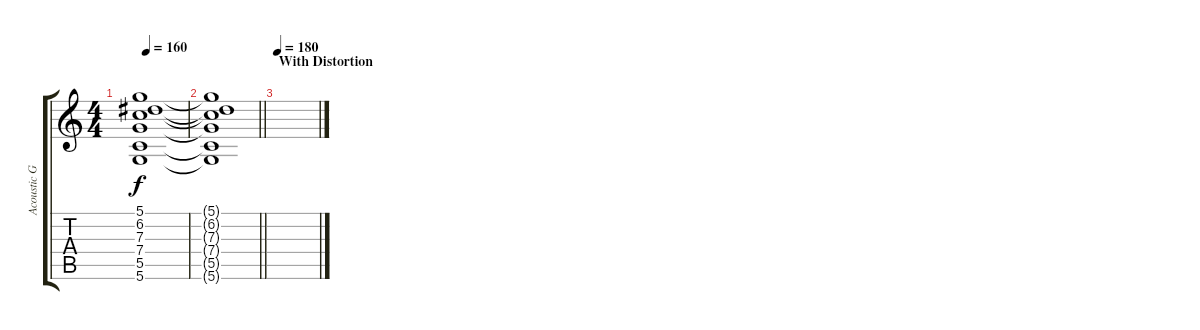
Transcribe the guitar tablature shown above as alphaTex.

\track ("Acoustic Guitar 2" "Acoustic G") {instrument acousticguitarnylon}
\staff {score tabs}
\tuning (D4 A3 F3 C3 G2 D2) {hide}
\ts (4 4)
\tempo 160
\clef g2
\ks c
(5.1 6.2 7.3 7.4 5.5 5.6).1{dy f} |
\barLineRight lightlight
(5.1{t} 6.2{t} 7.3{t} 7.4{t} 5.5{t} 5.6{t}).1 |
\section ("" "With Distortion")
\tempo 180
